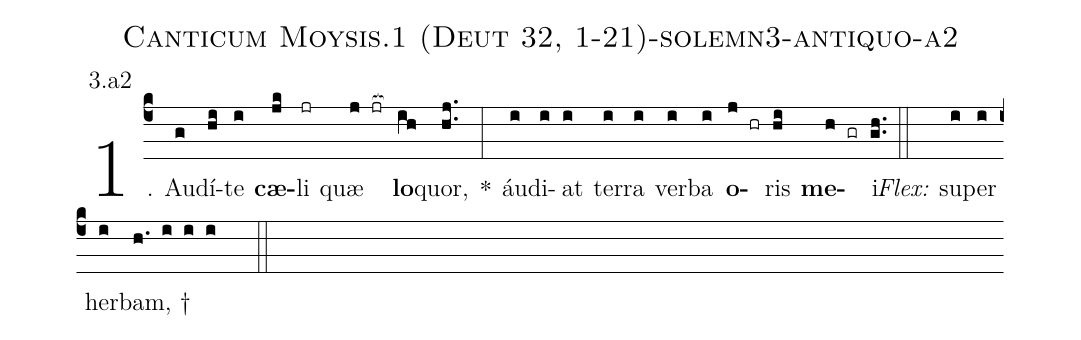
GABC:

name: Canticum Moysis.1 (Deut 32, 1-21)-solemn3-antiquo-a2;
annotation: 3.a2;
%%
(c4)1. Au(g)dí(hi)te(i) <b>cæ</b>(jk)li(jr) quæ(j jr[ocb:1{]) <b>lo</b>(ih[ocb:0}])quor,(hj..) *(:) áu(i)di(i)at(i) ter(i)ra(i) ver(i)ba(i) <b>o</b>(j hr)ris(hi) <b>me</b>(h gr)i.(gh..) (::)
<i>Flex:</i>()  su(i)per(i) her(i)bam, †(h. i i i  ::)
